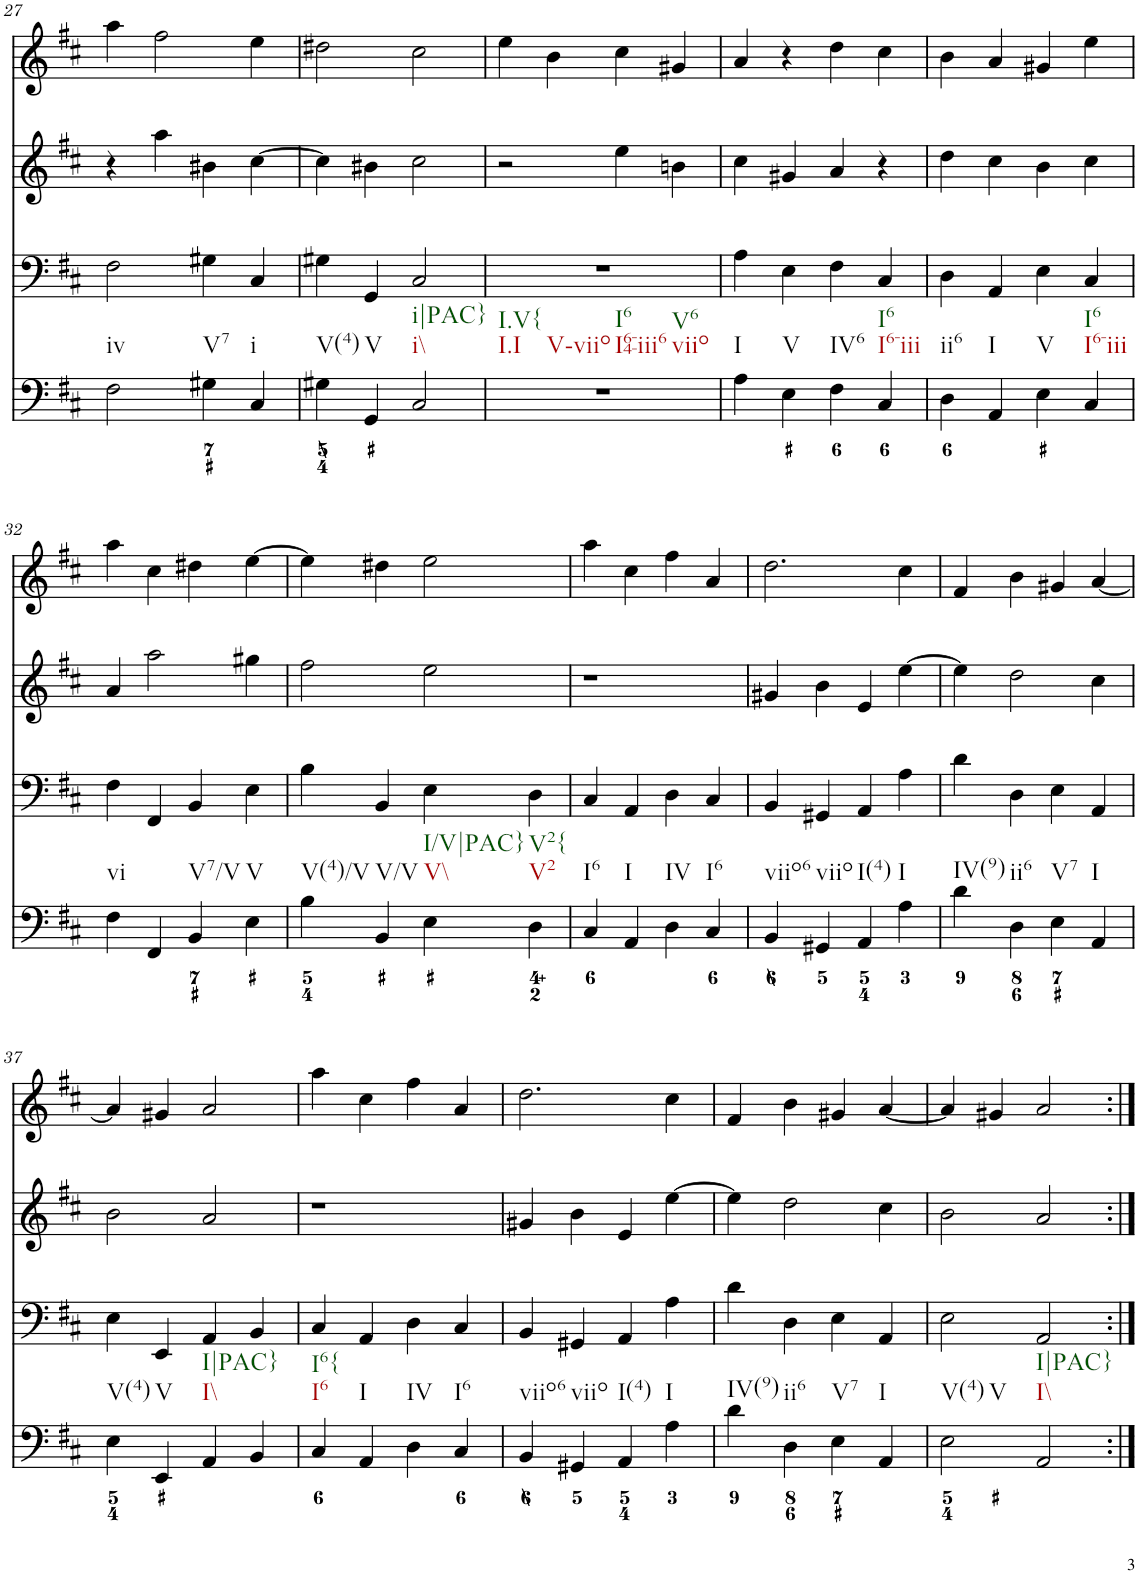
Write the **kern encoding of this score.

**kern	**kern	**kern	**kern
*part4	*part3	*part2	*part1
*staff4	*staff3	*staff2	*staff1
*I"Piano	*I"Piano	*I"Piano	*I"Piano
*I'Pno	*I'Pno	*I'Pno	*I'Pno
!!LO:PB:g=z
*clefF4	*clefF4	*clefG2	*clefG2
*k[f#c#]	*k[f#c#]	*k[f#c#]	*k[f#c#]
*D:	*D:	*D:	*D:
*M2/2	*M2/2	*M2/2	*M2/2
*met(c|)	*met(c|)	*met(c|)	*met(c|)
=27	=27	=27	=27
!LO:TX:b:t=iv	!	!	!
2F#\	2F#\	4r	4aa\
.	.	4aa\	2ff#\
!LO:TX:b:t=V7	!	!	!
4G#X\	4G#X\	4b#X\	.
!LO:TX:b:t=i	!	!	!
4C#/	4C#/	[4cc#\	4ee\
=28	=28	=28	=28
!LO:TX:b:t=V(4)	!	!	!
4G#X\	4G#X\	4cc#\]	2dd#X\
!LO:TX:b:t=V	!	!	!
4GG/	4GG/	4b#X\	.
!LO:TX:b:t=i\\	!	!	!
!LO:TX:b:t=i|PAC}	!	!	!
2C#/	2C#/	2cc#\	2cc#\
=29	=29	=29	=29
!LO:TX:b:t=I.I	!	!	!
!LO:TX:b:t=I.V{	!	!	!
!LO:TX:b:t=V-viio	!	!	!
!LO:TX:b:t=I64-iii6	!	!	!
!LO:TX:b:t=I6	!	!	!
!LO:TX:b:t=viio	!	!	!
!LO:TX:b:t=V6	!	!	!
1r	1r	2r	4ee\
.	.	.	4b\
.	.	4ee\	4cc#\
.	.	4bn\	4g#X/
=30	=30	=30	=30
!LO:TX:b:t=I	!	!	!
4A\	4A\	4cc#\	4a/
!LO:TX:b:t=V	!	!	!
4E\	4E\	4g#X/	4r
!LO:TX:b:t=IV6	!	!	!
4F#\	4F#\	4a/	4dd\
!LO:TX:b:t=I6-iii	!	!	!
!LO:TX:b:t=I6	!	!	!
4C#/	4C#/	4r	4cc#\
=31	=31	=31	=31
!LO:TX:b:t=ii6	!	!	!
4D\	4D\	4dd\	4b\
!LO:TX:b:t=I	!	!	!
4AA/	4AA/	4cc#\	4a/
!LO:TX:b:t=V	!	!	!
4E\	4E\	4b\	4g#X/
!LO:TX:b:t=I6-iii	!	!	!
!LO:TX:b:t=I6	!	!	!
4C#/	4C#/	4cc#\	4ee\
!!LO:LB:g=z
=32	=32	=32	=32
!LO:TX:b:t=vi	!	!	!
4F#\	4F#\	4a/	4aa\
4FF#/	4FF#/	2aa\	4cc#\
!LO:TX:b:t=V7/V	!	!	!
4BB/	4BB/	.	4dd#X\
!LO:TX:b:t=V	!	!	!
4E\	4E\	4gg#X\	[4ee\
=33	=33	=33	=33
!LO:TX:b:t=V(4)/V	!	!	!
4B\	4B\	2ff#\	4ee\]
!LO:TX:b:t=V/V	!	!	!
4BB/	4BB/	.	4dd#X\
!LO:TX:b:t=V\\	!	!	!
!LO:TX:b:t=I/V|PAC}	!	!	!
4E\	4E\	2ee\	2ee\
!LO:TX:b:t=V2	!	!	!
!LO:TX:b:t=V2{	!	!	!
4D\	4D\	.	.
=34	=34	=34	=34
!LO:TX:b:t=I6	!	!	!
4C#/	4C#/	1r	4aa\
!LO:TX:b:t=I	!	!	!
4AA/	4AA/	.	4cc#\
!LO:TX:b:t=IV	!	!	!
4D\	4D\	.	4ff#\
!LO:TX:b:t=I6	!	!	!
4C#/	4C#/	.	4a/
=35	=35	=35	=35
!LO:TX:b:t=viio6	!	!	!
4BB/	4BB/	4g#X/	2.dd\
!LO:TX:b:t=viio	!	!	!
4GG#X/	4GG#X/	4b\	.
!LO:TX:b:t=I(4)	!	!	!
4AA/	4AA/	4e/	.
!LO:TX:b:t=I	!	!	!
4A\	4A\	[4ee\	4cc#\
=36	=36	=36	=36
!LO:TX:b:t=IV(9)	!	!	!
4d\	4d\	4ee\]	4f#/
!LO:TX:b:t=ii6	!	!	!
4D\	4D\	2dd\	4b\
!LO:TX:b:t=V7	!	!	!
4E\	4E\	.	4g#X/
!LO:TX:b:t=I	!	!	!
4AA/	4AA/	4cc#\	[4a/
!!LO:LB:g=z
=37	=37	=37	=37
!LO:TX:b:t=V(4)	!	!	!
4E\	4E\	2b\	4a/]
!LO:TX:b:t=V	!	!	!
4EE/	4EE/	.	4g#X/
!LO:TX:b:t=I\\	!	!	!
!LO:TX:b:t=I|PAC}	!	!	!
4AA/	4AA/	2a/	2a/
4BB/	4BB/	.	.
=38	=38	=38	=38
!LO:TX:b:t=I6	!	!	!
!LO:TX:b:t=I6{	!	!	!
4C#/	4C#/	1r	4aa\
!LO:TX:b:t=I	!	!	!
4AA/	4AA/	.	4cc#\
!LO:TX:b:t=IV	!	!	!
4D\	4D\	.	4ff#\
!LO:TX:b:t=I6	!	!	!
4C#/	4C#/	.	4a/
=39	=39	=39	=39
!LO:TX:b:t=viio6	!	!	!
4BB/	4BB/	4g#X/	2.dd\
!LO:TX:b:t=viio	!	!	!
4GG#X/	4GG#X/	4b\	.
!LO:TX:b:t=I(4)	!	!	!
4AA/	4AA/	4e/	.
!LO:TX:b:t=I	!	!	!
4A\	4A\	[4ee\	4cc#\
=40	=40	=40	=40
!LO:TX:b:t=IV(9)	!	!	!
4d\	4d\	4ee\]	4f#/
!LO:TX:b:t=ii6	!	!	!
4D\	4D\	2dd\	4b\
!LO:TX:b:t=V7	!	!	!
4E\	4E\	.	4g#X/
!LO:TX:b:t=I	!	!	!
4AA/	4AA/	4cc#\	[4a/
=41	=41	=41	=41
!LO:TX:b:t=V(4)	!	!	!
!LO:TX:b:t=V	!	!	!
2E\	2E\	2b\	4a/]
.	.	.	4g#X/
!LO:TX:b:t=I\\	!	!	!
!LO:TX:b:t=I|PAC}	!	!	!
2AA/	2AA/	2a/	2a/
=:|!	=:|!	=:|!	=:|!
*-	*-	*-	*-
